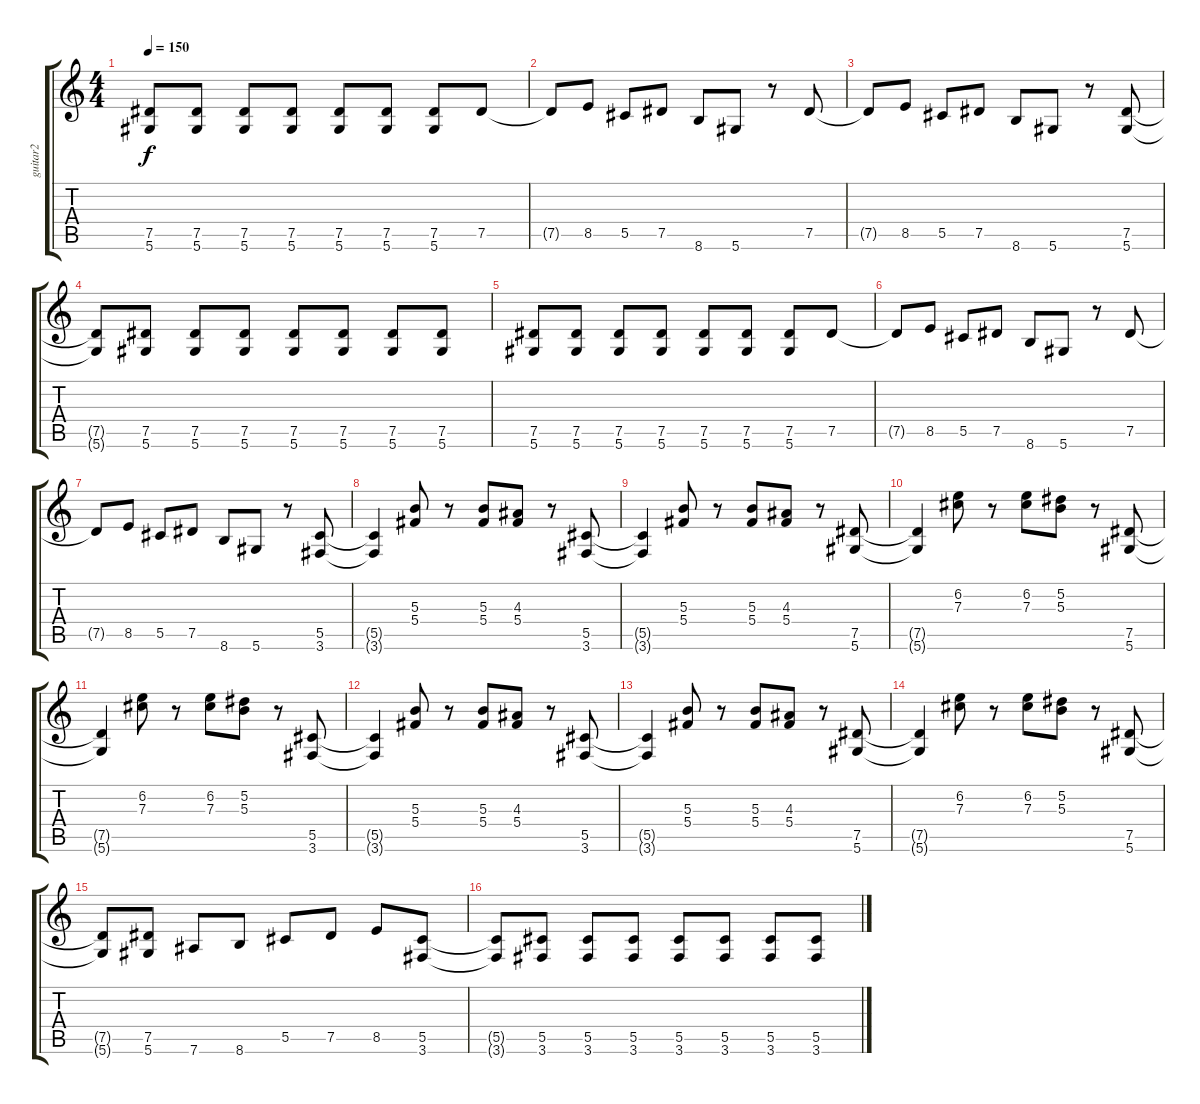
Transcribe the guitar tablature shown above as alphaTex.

\track ("guitar2" "guitar2") {instrument distortionguitar}
\staff {score tabs}
\tuning (Eb4 Bb3 Gb3 Db3 Ab2 Eb2) {hide}
\ts (4 4)
\tempo 150
\clef g2
\ks c
(7.5 5.6).8{dy f} (7.5 5.6).8 (7.5 5.6).8 (7.5 5.6).8 (7.5 5.6).8 (7.5 5.6).8 (7.5 5.6).8 7.5.8 |
7.5{t}.8 8.5.8 5.5.8 7.5.8 8.6.8 5.6.8 r.8 7.5.8 |
7.5{t}.8 8.5.8 5.5.8 7.5.8 8.6.8 5.6.8{txt ""} r.8 (7.5 5.6).8 |
(7.5{t} 5.6{t}).8 (7.5 5.6).8 (7.5 5.6).8 (7.5 5.6).8 (7.5 5.6).8 (7.5 5.6).8 (7.5 5.6).8 (7.5 5.6).8 |
(7.5 5.6).8 (7.5 5.6).8 (7.5 5.6).8 (7.5 5.6).8 (7.5 5.6).8 (7.5 5.6).8 (7.5 5.6).8 7.5.8 |
7.5{t}.8 8.5.8 5.5.8 7.5.8 8.6.8 5.6.8 r.8 7.5.8 |
7.5{t}.8 8.5.8 5.5.8 7.5.8 8.6.8 5.6.8 r.8 (5.5 3.6).8 |
(5.5{t} 3.6{t}).4 (5.3 5.4).8 r.8 (5.3 5.4).8 (4.3 5.4).8 r.8 (5.5 3.6).8 |
(5.5{t} 3.6{t}).4 (5.3 5.4).8 r.8 (5.3 5.4).8 (4.3 5.4).8 r.8 (7.5 5.6).8 |
(7.5{t} 5.6{t}).4 (6.2 7.3).8 r.8 (6.2 7.3).8 (5.2 5.3).8 r.8 (7.5 5.6).8 |
(7.5{t} 5.6{t}).4 (6.2 7.3).8 r.8 (6.2 7.3).8 (5.2 5.3).8 r.8 (5.5 3.6).8 |
(5.5{t} 3.6{t}).4 (5.3 5.4).8 r.8 (5.3 5.4).8 (4.3 5.4).8 r.8 (5.5 3.6).8 |
(5.5{t} 3.6{t}).4 (5.3 5.4).8 r.8 (5.3 5.4).8 (4.3 5.4).8 r.8 (7.5 5.6).8 |
(7.5{t} 5.6{t}).4 (6.2 7.3).8 r.8 (6.2 7.3).8 (5.2 5.3).8 r.8 (7.5 5.6).8 |
(7.5{t} 5.6{t}).8 (7.5 5.6).8 7.6.8 8.6.8 5.5.8 7.5.8 8.5.8 (5.5 3.6).8 |
(5.5{t} 3.6{t}).8 (5.5 3.6).8 (5.5 3.6).8 (5.5 3.6).8 (5.5 3.6).8 (5.5 3.6).8 (5.5 3.6).8 (5.5 3.6).8
